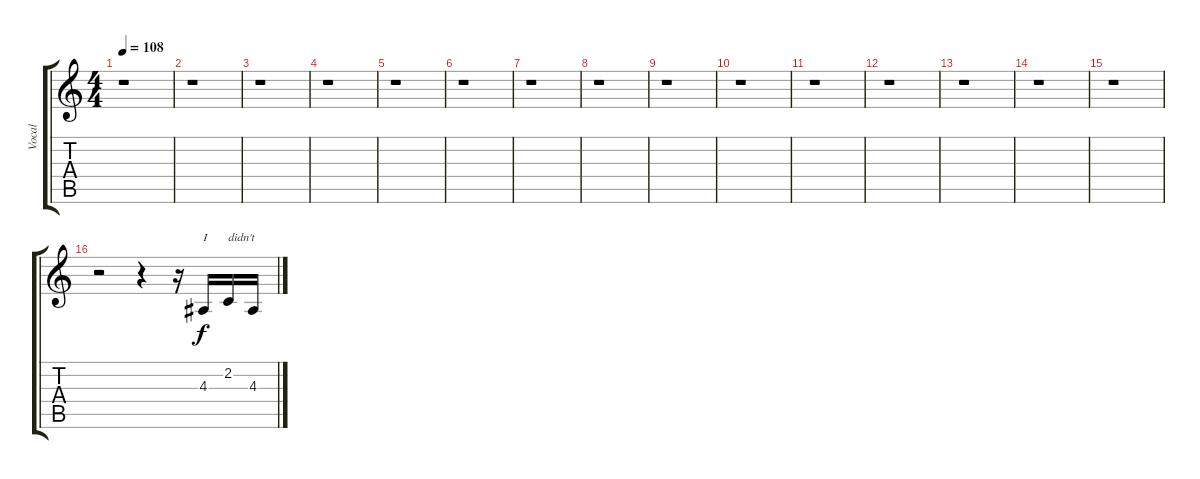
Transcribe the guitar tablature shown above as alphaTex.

\track ("Vocal" "Vocal") {instrument flute}
\staff {score tabs}
\tuning (Eb4 Bb3 Gb3 Db3 Ab2 Eb2) {hide}
\ts (4 4)
\tempo 108
\clef g2
\ks c
r.1{dy ppp} |
r.1 |
r.1 |
r.1 |
r.1 |
r.1 |
r.1 |
r.1 |
r.1 |
r.1 |
r.1 |
r.1 |
r.1 |
r.1 |
r.1 |
r.2 r.4 r.16 4.3.16{txt "I" dy f} 2.2.16{txt "didn't"} 4.3.16
